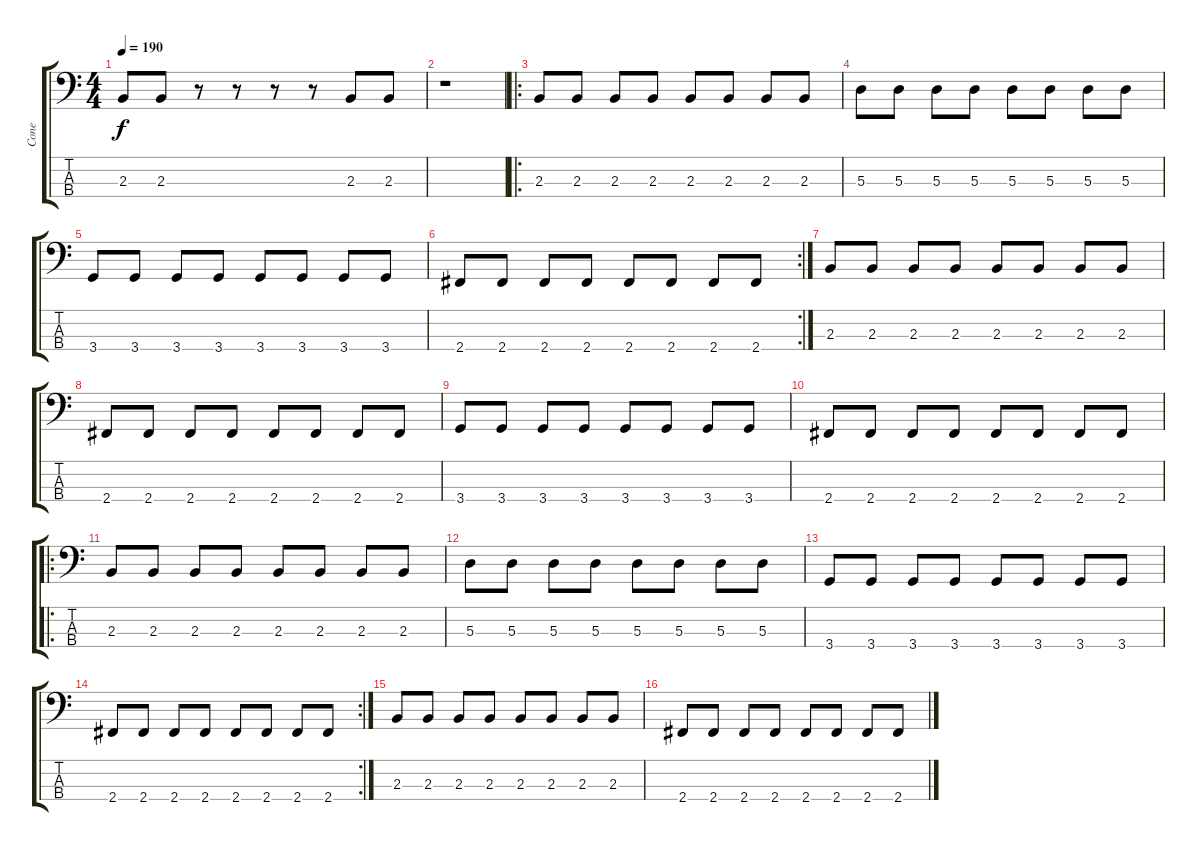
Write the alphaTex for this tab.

\track ("Cone" "Cone") {instrument electricbasspick}
\staff {score tabs}
\tuning (G2 D2 A1 E1) {hide}
\ts (4 4)
\tempo 190
\clef f4
\ks c
2.3.8{dy f} 2.3.8 r.8 r.8 r.8 r.8 2.3.8 2.3.8 |
r.1 |
\ro
\section ("" "")
2.3.8 2.3.8 2.3.8 2.3.8 2.3.8 2.3.8 2.3.8 2.3.8 |
5.3.8 5.3.8 5.3.8 5.3.8 5.3.8 5.3.8 5.3.8 5.3.8 |
3.4.8 3.4.8 3.4.8 3.4.8 3.4.8 3.4.8 3.4.8 3.4.8 |
\rc 2
2.4.8 2.4.8 2.4.8 2.4.8 2.4.8 2.4.8 2.4.8 2.4.8 |
\section ("" "")
2.3.8 2.3.8 2.3.8 2.3.8 2.3.8 2.3.8 2.3.8 2.3.8 |
2.4.8 2.4.8 2.4.8 2.4.8 2.4.8 2.4.8 2.4.8 2.4.8 |
3.4.8 3.4.8 3.4.8 3.4.8 3.4.8 3.4.8 3.4.8 3.4.8 |
2.4.8 2.4.8 2.4.8 2.4.8 2.4.8 2.4.8 2.4.8 2.4.8 |
\ro
\section ("" "")
2.3.8 2.3.8 2.3.8 2.3.8 2.3.8 2.3.8 2.3.8 2.3.8 |
5.3.8 5.3.8 5.3.8 5.3.8 5.3.8 5.3.8 5.3.8 5.3.8 |
3.4.8 3.4.8 3.4.8 3.4.8 3.4.8 3.4.8 3.4.8 3.4.8 |
\rc 2
2.4.8 2.4.8 2.4.8 2.4.8 2.4.8 2.4.8 2.4.8 2.4.8 |
\section ("" "")
2.3.8 2.3.8 2.3.8 2.3.8 2.3.8 2.3.8 2.3.8 2.3.8 |
2.4.8 2.4.8 2.4.8 2.4.8 2.4.8 2.4.8 2.4.8 2.4.8
